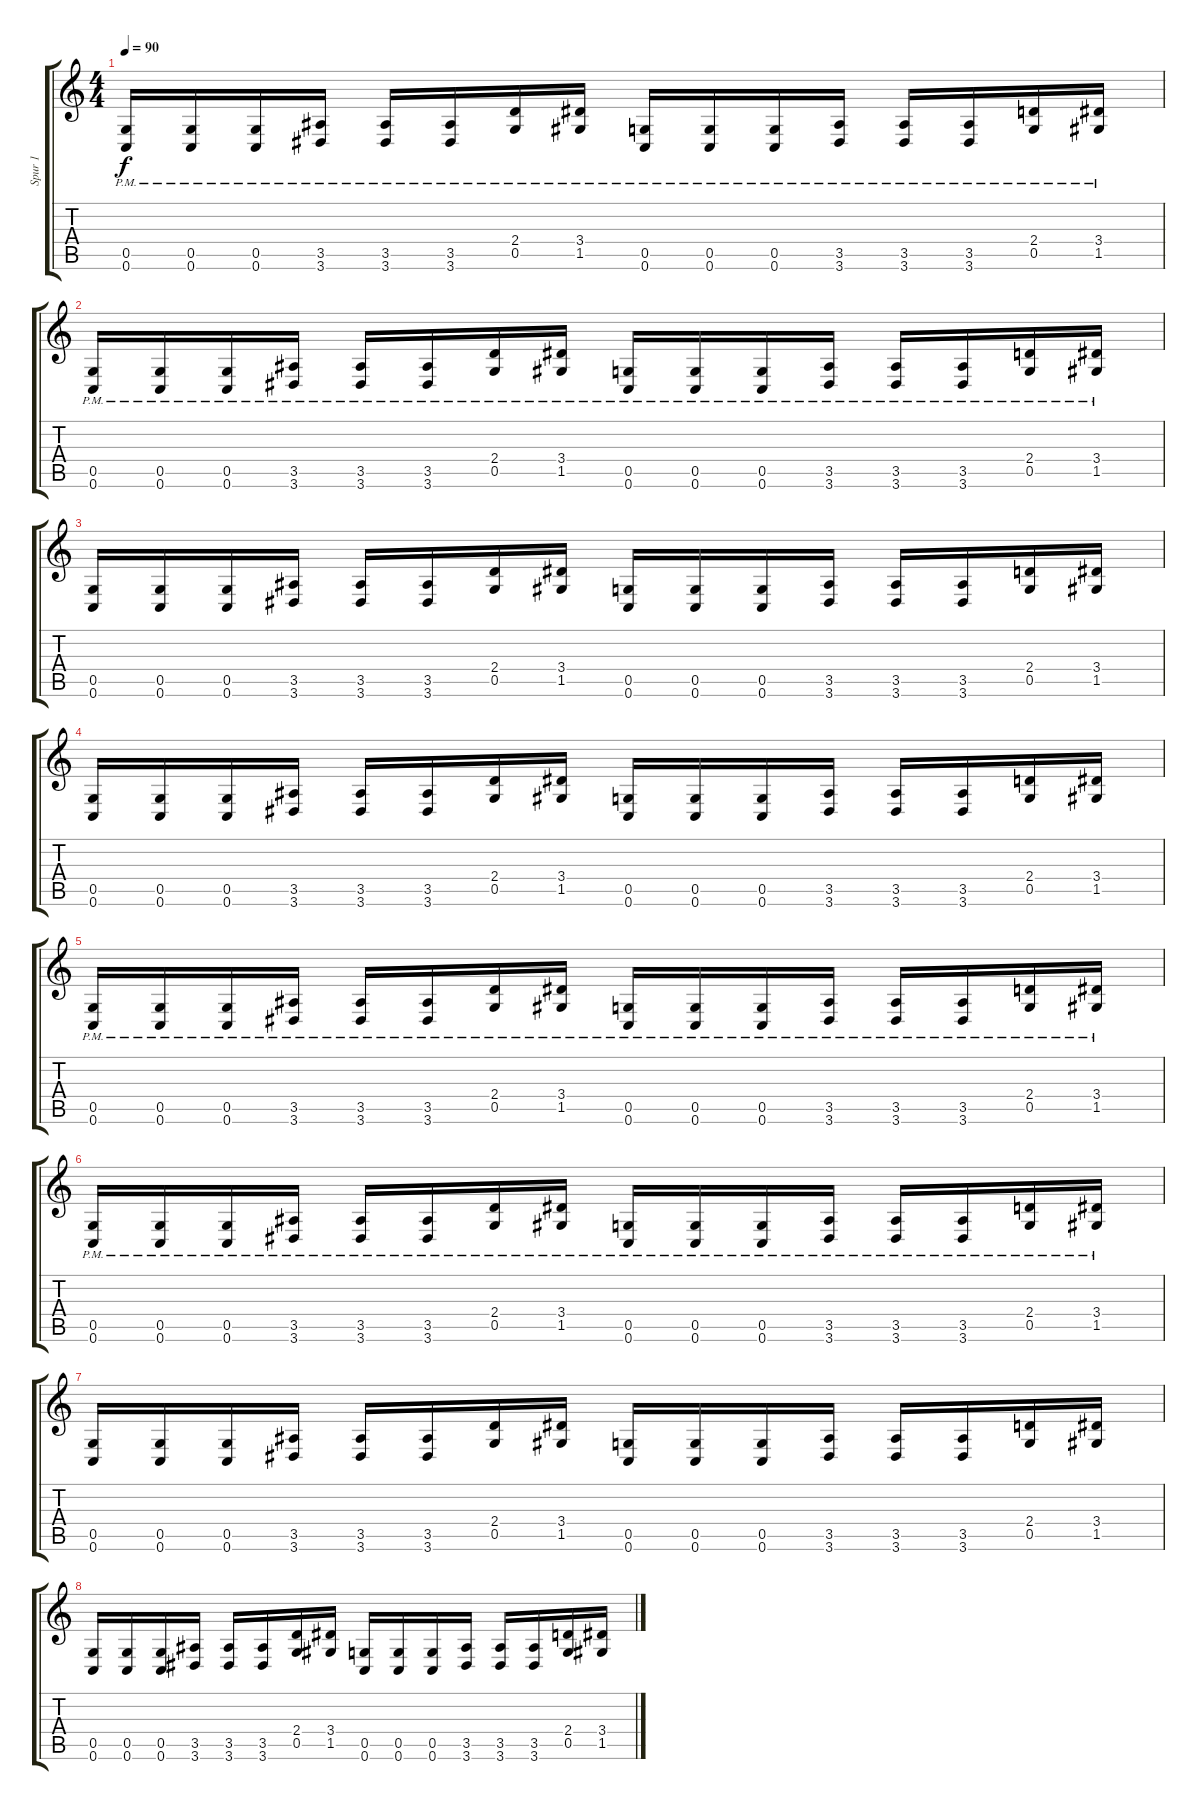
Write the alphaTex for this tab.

\track ("Spur 1" "Spur 1") {instrument distortionguitar}
\staff {score tabs}
\tuning (D4 A3 F3 C3 G2 C2) {hide}
\ts (4 4)
\tempo 90
\clef g2
\ks c
(0.5{pm} 0.6{pm}).16{dy f} (0.5{pm} 0.6{pm}).16 (0.5{pm} 0.6{pm}).16 (3.5{pm} 3.6{pm}).16 (3.5{pm} 3.6{pm}).16 (3.5{pm} 3.6{pm}).16 (2.4{pm} 0.5{pm}).16 (3.4{pm} 1.5{pm}).16 (0.5{pm} 0.6{pm}).16 (0.5{pm} 0.6{pm}).16 (0.5{pm} 0.6{pm}).16 (3.5{pm} 3.6{pm}).16 (3.5{pm} 3.6{pm}).16 (3.5{pm} 3.6{pm}).16 (2.4{pm} 0.5{pm}).16 (3.4{pm} 1.5{pm}).16 |
(0.5{pm} 0.6{pm}).16 (0.5{pm} 0.6{pm}).16 (0.5{pm} 0.6{pm}).16 (3.5{pm} 3.6{pm}).16 (3.5{pm} 3.6{pm}).16 (3.5{pm} 3.6{pm}).16 (2.4{pm} 0.5{pm}).16 (3.4{pm} 1.5{pm}).16 (0.5{pm} 0.6{pm}).16 (0.5{pm} 0.6{pm}).16 (0.5{pm} 0.6{pm}).16 (3.5{pm} 3.6{pm}).16 (3.5{pm} 3.6{pm}).16 (3.5{pm} 3.6{pm}).16 (2.4{pm} 0.5{pm}).16 (3.4{pm} 1.5{pm}).16 |
(0.5 0.6).16 (0.5 0.6).16 (0.5 0.6).16 (3.5 3.6).16 (3.5 3.6).16 (3.5 3.6).16 (2.4 0.5).16 (3.4 1.5).16 (0.5 0.6).16 (0.5 0.6).16 (0.5 0.6).16 (3.5 3.6).16 (3.5 3.6).16 (3.5 3.6).16 (2.4 0.5).16 (3.4 1.5).16 |
(0.5 0.6).16 (0.5 0.6).16 (0.5 0.6).16 (3.5 3.6).16 (3.5 3.6).16 (3.5 3.6).16 (2.4 0.5).16 (3.4 1.5).16 (0.5 0.6).16 (0.5 0.6).16 (0.5 0.6).16 (3.5 3.6).16 (3.5 3.6).16 (3.5 3.6).16 (2.4 0.5).16 (3.4 1.5).16 |
(0.5{pm} 0.6{pm}).16 (0.5{pm} 0.6{pm}).16 (0.5{pm} 0.6{pm}).16 (3.5{pm} 3.6{pm}).16 (3.5{pm} 3.6{pm}).16 (3.5{pm} 3.6{pm}).16 (2.4{pm} 0.5{pm}).16 (3.4{pm} 1.5{pm}).16 (0.5{pm} 0.6{pm}).16 (0.5{pm} 0.6{pm}).16 (0.5{pm} 0.6{pm}).16 (3.5{pm} 3.6{pm}).16 (3.5{pm} 3.6{pm}).16 (3.5{pm} 3.6{pm}).16 (2.4{pm} 0.5{pm}).16 (3.4{pm} 1.5{pm}).16 |
(0.5{pm} 0.6{pm}).16 (0.5{pm} 0.6{pm}).16 (0.5{pm} 0.6{pm}).16 (3.5{pm} 3.6{pm}).16 (3.5{pm} 3.6{pm}).16 (3.5{pm} 3.6{pm}).16 (2.4{pm} 0.5{pm}).16 (3.4{pm} 1.5{pm}).16 (0.5{pm} 0.6{pm}).16 (0.5{pm} 0.6{pm}).16 (0.5{pm} 0.6{pm}).16 (3.5{pm} 3.6{pm}).16 (3.5{pm} 3.6{pm}).16 (3.5{pm} 3.6{pm}).16 (2.4{pm} 0.5{pm}).16 (3.4{pm} 1.5{pm}).16 |
(0.5 0.6).16 (0.5 0.6).16 (0.5 0.6).16 (3.5 3.6).16 (3.5 3.6).16 (3.5 3.6).16 (2.4 0.5).16 (3.4 1.5).16 (0.5 0.6).16 (0.5 0.6).16 (0.5 0.6).16 (3.5 3.6).16 (3.5 3.6).16 (3.5 3.6).16 (2.4 0.5).16 (3.4 1.5).16 |
(0.5 0.6).16 (0.5 0.6).16 (0.5 0.6).16 (3.5 3.6).16 (3.5 3.6).16 (3.5 3.6).16 (2.4 0.5).16 (3.4 1.5).16 (0.5 0.6).16 (0.5 0.6).16 (0.5 0.6).16 (3.5 3.6).16 (3.5 3.6).16 (3.5 3.6).16 (2.4 0.5).16 (3.4 1.5).16
